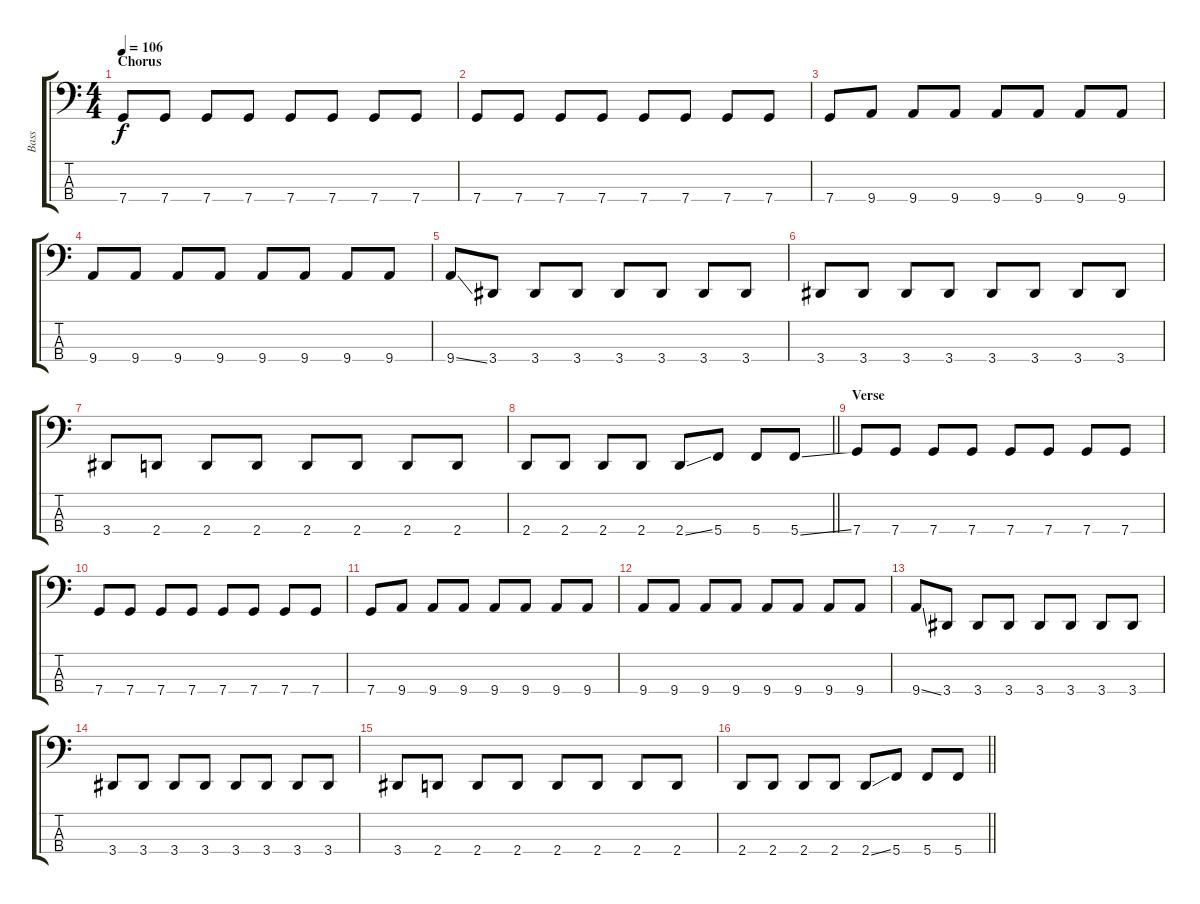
\track ("Bass" "Bass") {instrument electricbassfinger}
\staff {score tabs}
\tuning (F2 C2 G1 C1) {hide}
\ts (4 4)
\section ("" "Chorus")
\tempo 106
\clef f4
\ks c
7.4.8{dy f} 7.4.8 7.4.8 7.4.8 7.4.8 7.4.8 7.4.8 7.4.8 |
7.4.8 7.4.8 7.4.8 7.4.8 7.4.8 7.4.8 7.4.8 7.4.8 |
7.4.8 9.4.8 9.4.8 9.4.8 9.4.8 9.4.8 9.4.8 9.4.8 |
9.4.8 9.4.8 9.4.8 9.4.8 9.4.8 9.4.8 9.4.8 9.4.8 |
9.4{ss}.8 3.4.8 3.4.8 3.4.8 3.4.8 3.4.8 3.4.8 3.4.8 |
3.4.8 3.4.8 3.4.8 3.4.8 3.4.8 3.4.8 3.4.8 3.4.8 |
3.4.8 2.4.8 2.4.8 2.4.8 2.4.8 2.4.8 2.4.8 2.4.8 |
\barLineRight lightlight
2.4.8 2.4.8 2.4.8 2.4.8 2.4{ss}.8 5.4.8 5.4.8 5.4{ss}.8 |
\section ("" "Verse")
7.4.8 7.4.8 7.4.8 7.4.8 7.4.8 7.4.8 7.4.8 7.4.8 |
7.4.8 7.4.8 7.4.8 7.4.8 7.4.8 7.4.8 7.4.8 7.4.8 |
7.4.8 9.4.8 9.4.8 9.4.8 9.4.8 9.4.8 9.4.8 9.4.8 |
9.4.8 9.4.8 9.4.8 9.4.8 9.4.8 9.4.8 9.4.8 9.4.8 |
9.4{ss}.8 3.4.8 3.4.8 3.4.8 3.4.8 3.4.8 3.4.8 3.4.8 |
3.4.8 3.4.8 3.4.8 3.4.8 3.4.8 3.4.8 3.4.8 3.4.8 |
3.4.8 2.4.8 2.4.8 2.4.8 2.4.8 2.4.8 2.4.8 2.4.8 |
\barLineRight lightlight
2.4.8 2.4.8 2.4.8 2.4.8 2.4{ss}.8 5.4.8 5.4.8 5.4{ss}.8
